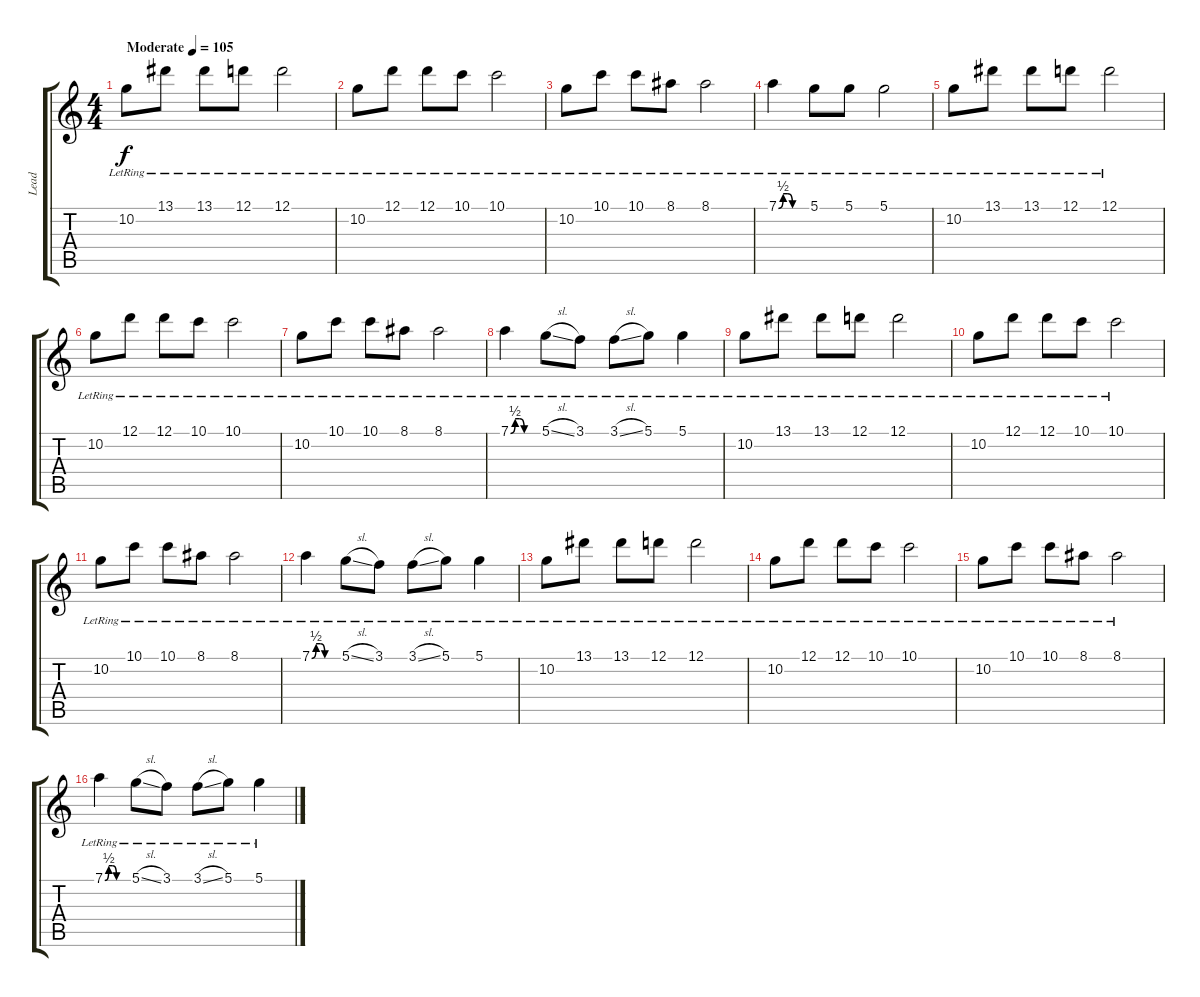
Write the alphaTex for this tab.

\track ("Lead" "Lead") {instrument electricguitarjazz}
\staff {score tabs}
\tuning (D4 A3 F3 C3 G2 D2) {hide}
\ts (4 4)
\tempo (105 "Moderate")
\clef g2
\ks c
10.2{lr}.8{dy f instrument electricguitarjazz} 13.1{lr}.8 13.1{lr}.8 12.1{lr}.8 12.1{lr}.2 |
10.2{lr}.8 12.1{lr}.8 12.1{lr}.8 10.1{lr}.8 10.1{lr}.2 |
10.2{lr}.8 10.1{lr}.8 10.1{lr}.8 8.1{lr}.8 8.1{lr}.2 |
7.1{be (custom 0 0 10 2 20 2 30 0 60 0) lr}.4 5.1{lr}.8 5.1{lr}.8 5.1{lr}.2 |
10.2{lr}.8 13.1{lr}.8 13.1{lr}.8 12.1{lr}.8 12.1{lr}.2 |
10.2{lr}.8 12.1{lr}.8 12.1{lr}.8 10.1{lr}.8 10.1{lr}.2 |
10.2{lr}.8 10.1{lr}.8 10.1{lr}.8 8.1{lr}.8 8.1{lr}.2 |
7.1{be (custom 0 0 10 2 20 2 30 0 60 0) lr}.4 5.1{sl lr}.8 3.1{lr}.8 3.1{sl lr}.8 5.1{lr}.8 5.1{lr}.4 |
10.2{lr}.8 13.1{lr}.8 13.1{lr}.8 12.1{lr}.8 12.1{lr}.2 |
10.2{lr}.8 12.1{lr}.8 12.1{lr}.8 10.1{lr}.8 10.1{lr}.2 |
10.2{lr}.8 10.1{lr}.8 10.1{lr}.8 8.1{lr}.8 8.1{lr}.2 |
7.1{be (custom 0 0 10 2 20 2 30 0 60 0) lr}.4 5.1{sl lr}.8 3.1{lr}.8 3.1{sl lr}.8 5.1{lr}.8 5.1{lr}.4 |
10.2{lr}.8 13.1{lr}.8 13.1{lr}.8 12.1{lr}.8 12.1{lr}.2 |
10.2{lr}.8 12.1{lr}.8 12.1{lr}.8 10.1{lr}.8 10.1{lr}.2 |
10.2{lr}.8 10.1{lr}.8 10.1{lr}.8 8.1{lr}.8 8.1{lr}.2 |
7.1{be (custom 0 0 10 2 20 2 30 0 60 0) lr}.4 5.1{sl lr}.8 3.1{lr}.8 3.1{sl lr}.8 5.1{lr}.8 5.1{lr}.4
